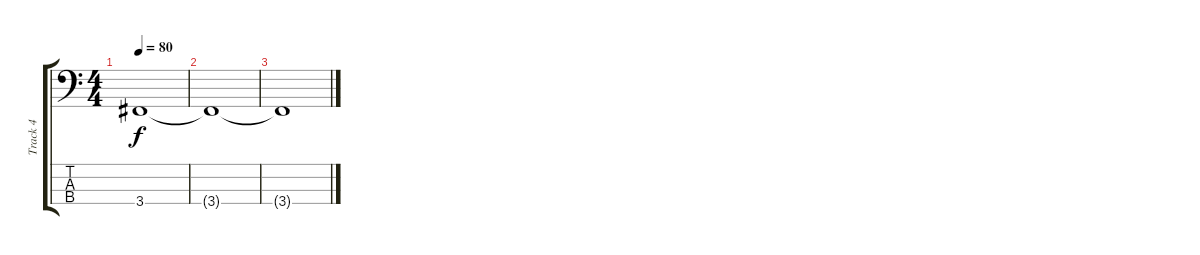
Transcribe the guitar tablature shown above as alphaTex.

\track ("Track 4" "Track 4") {instrument electricbassfinger}
\staff {score tabs}
\tuning (Gb2 Db2 Ab1 Eb1) {hide}
\ts (4 4)
\tempo 80
\clef f4
\ks c
3.4.1{dy f} |
3.4{t}.1 |
3.4{t}.1
